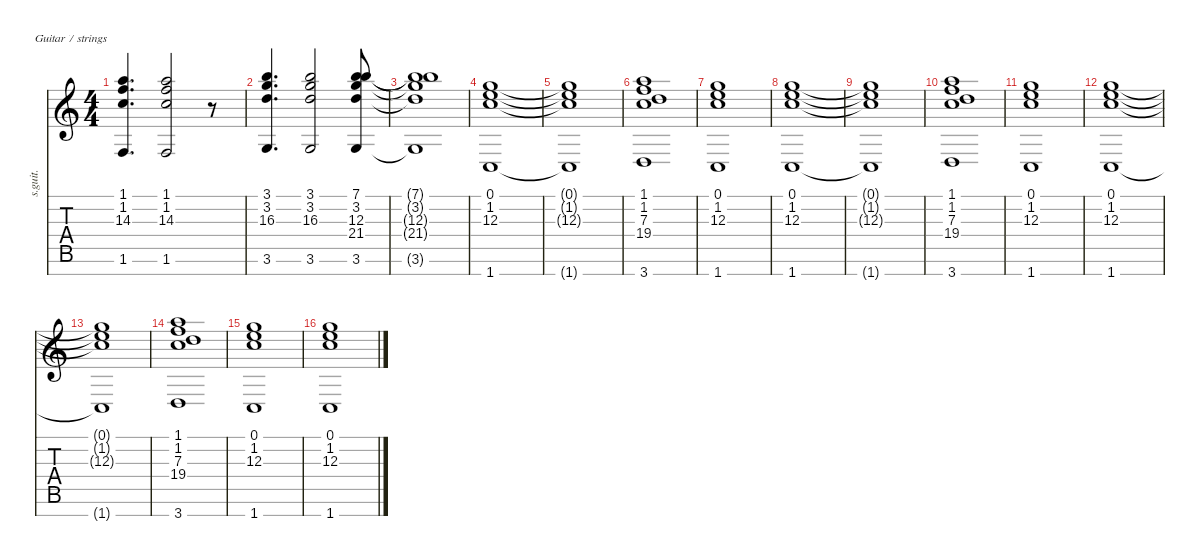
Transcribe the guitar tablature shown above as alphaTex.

\defaultSystemsLayout 4
\hideDynamics
\bracketExtendMode nobrackets
\track ("Piano (Treble)" "s.guit.") {instrument acousticgrandpiano}
\staff {score tabs}
\tuning (E4 B3 G3 D3 A2 E2 B1)
\displaytranspose 12
\ts (4 4)
\tempo (107 hide)
\clef g2
\ks c
(1.1 1.2 14.3 1.6).4{d dy mp} (1.1 1.2 14.3 1.6).2 r.8 |
(3.1 3.2 16.3 3.6).4{d} (3.1 3.2 16.3 3.6).2 (7.1 3.2 12.3 21.4 3.6).8 |
(7.1{t} 3.2{t} 12.3{t} 21.4{t} 3.6{t}).1{dy f} |
(0.1 1.2 12.3 1.7).1{dy mp} |
(0.1{t} 1.2{t} 12.3{t} 1.7{t}).1{dy f} |
(1.1 1.2 7.3 19.4 3.7).1{dy mp} |
(0.1 1.2 12.3 1.7).1 |
(0.1 1.2 12.3 1.7).1 |
(0.1{t} 1.2{t} 12.3{t} 1.7{t}).1{dy f} |
(1.1 1.2 7.3 19.4 3.7).1{dy mp} |
(0.1 1.2 12.3 1.7).1 |
(0.1 1.2 12.3 1.7).1 |
(0.1{t} 1.2{t} 12.3{t} 1.7{t}).1{dy f} |
(1.1 1.2 7.3 19.4 3.7).1{dy mp} |
(0.1 1.2 12.3 1.7).1 |
(0.1 1.2 12.3 1.7).1
